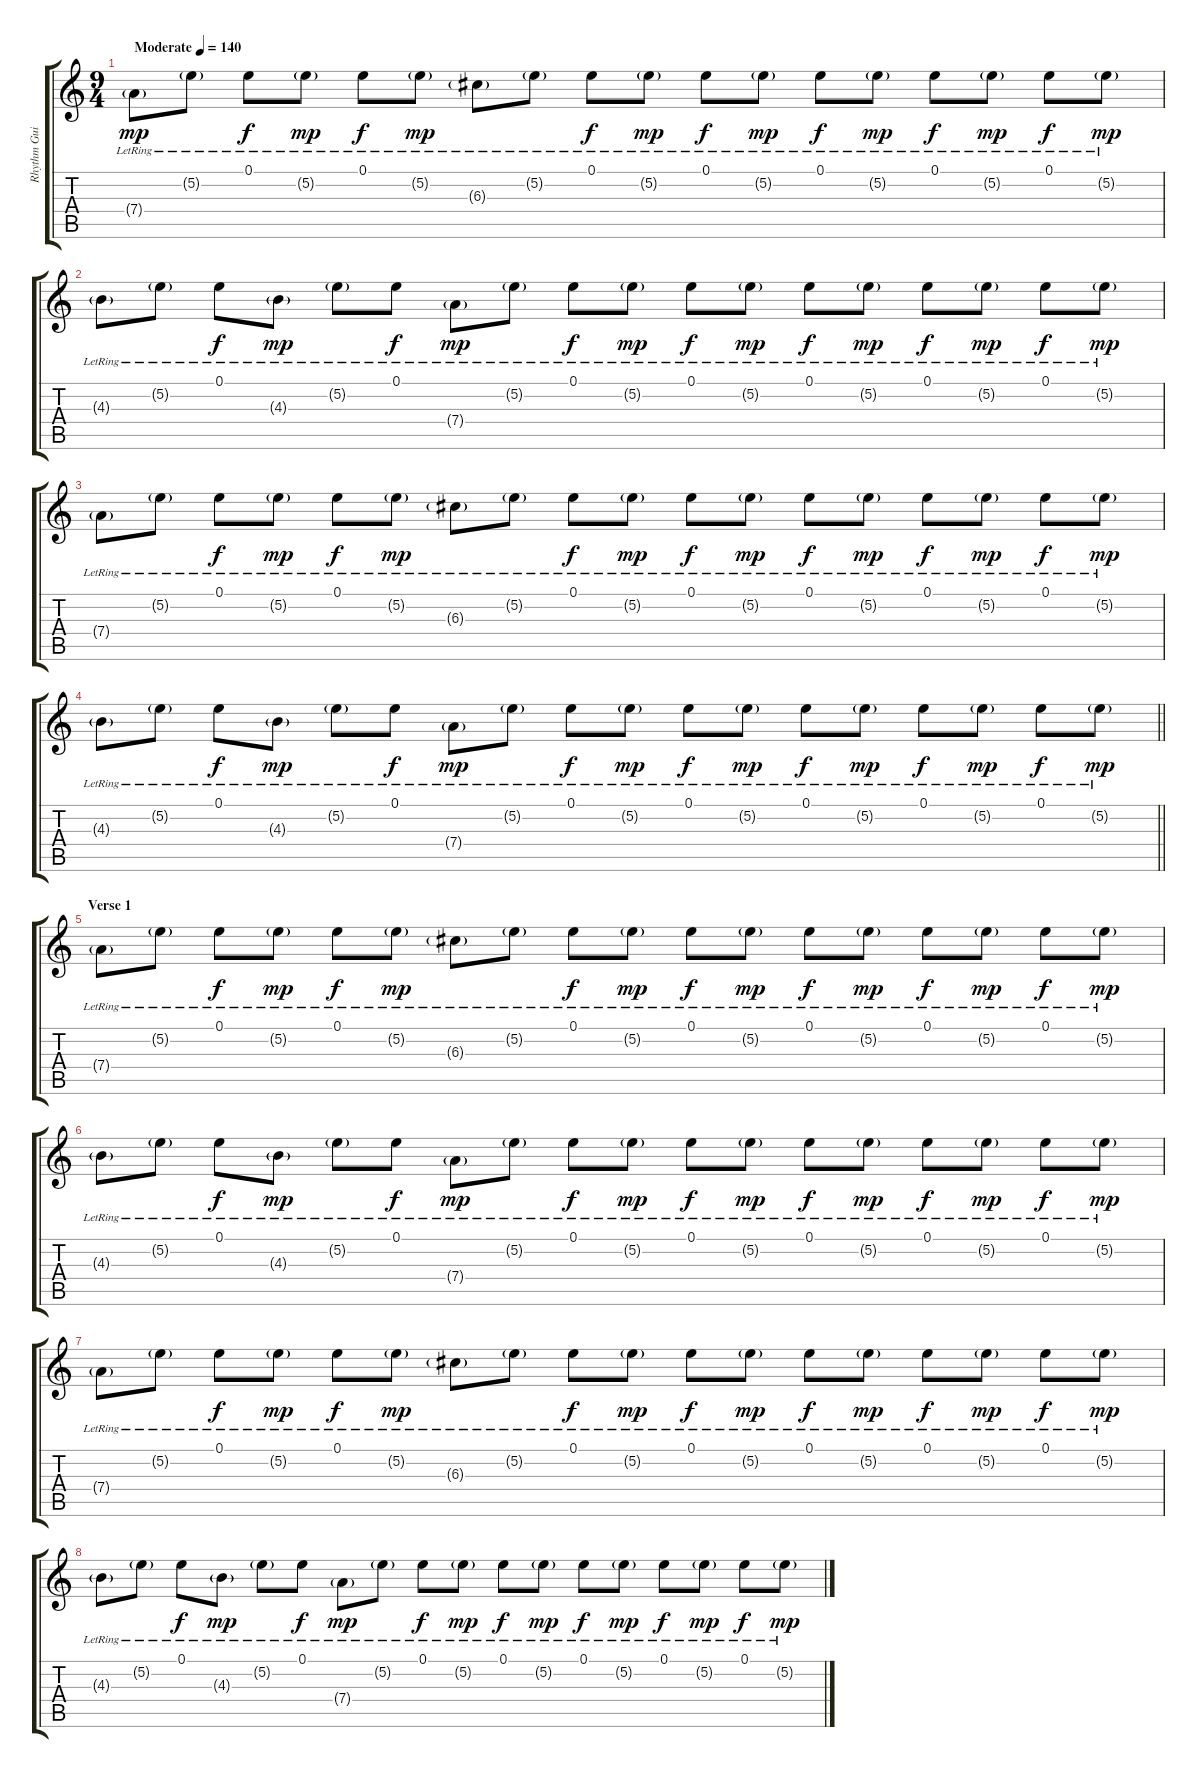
\track ("Rhythm Guitar 1" "Rhythm Gui") {instrument overdrivenguitar}
\staff {score tabs}
\tuning (E4 B3 G3 D3 A2 E2) {hide}
\ts (9 4)
\tempo (140 "Moderate")
\clef g2
\ks c
7.4{g lr}.8{dy mp volume 10 instrument overdrivenguitar} 5.2{g lr}.8 0.1{lr}.8{dy f} 5.2{g lr}.8{dy mp} 0.1{lr}.8{dy f} 5.2{g lr}.8{dy mp} 6.3{g lr}.8 5.2{g lr}.8 0.1{lr}.8{dy f} 5.2{g lr}.8{dy mp} 0.1{lr}.8{dy f} 5.2{g lr}.8{dy mp} 0.1{lr}.8{dy f} 5.2{g lr}.8{dy mp} 0.1{lr}.8{dy f} 5.2{g lr}.8{dy mp} 0.1{lr}.8{dy f} 5.2{g lr}.8{dy mp} |
4.3{g lr}.8 5.2{g lr}.8 0.1{lr}.8{dy f} 4.3{g lr}.8{dy mp} 5.2{g lr}.8 0.1{lr}.8{dy f} 7.4{g lr}.8{dy mp} 5.2{g lr}.8 0.1{lr}.8{dy f} 5.2{g lr}.8{dy mp} 0.1{lr}.8{dy f} 5.2{g lr}.8{dy mp} 0.1{lr}.8{dy f} 5.2{g lr}.8{dy mp} 0.1{lr}.8{dy f} 5.2{g lr}.8{dy mp} 0.1{lr}.8{dy f} 5.2{g lr}.8{dy mp} |
7.4{g lr}.8 5.2{g lr}.8 0.1{lr}.8{dy f} 5.2{g lr}.8{dy mp} 0.1{lr}.8{dy f} 5.2{g lr}.8{dy mp} 6.3{g lr}.8 5.2{g lr}.8 0.1{lr}.8{dy f} 5.2{g lr}.8{dy mp} 0.1{lr}.8{dy f} 5.2{g lr}.8{dy mp} 0.1{lr}.8{dy f} 5.2{g lr}.8{dy mp} 0.1{lr}.8{dy f} 5.2{g lr}.8{dy mp} 0.1{lr}.8{dy f} 5.2{g lr}.8{dy mp} |
\barLineRight lightlight
4.3{g lr}.8 5.2{g lr}.8 0.1{lr}.8{dy f} 4.3{g lr}.8{dy mp} 5.2{g lr}.8 0.1{lr}.8{dy f} 7.4{g lr}.8{dy mp} 5.2{g lr}.8 0.1{lr}.8{dy f} 5.2{g lr}.8{dy mp} 0.1{lr}.8{dy f} 5.2{g lr}.8{dy mp} 0.1{lr}.8{dy f} 5.2{g lr}.8{dy mp} 0.1{lr}.8{dy f} 5.2{g lr}.8{dy mp} 0.1{lr}.8{dy f} 5.2{g lr}.8{dy mp} |
\section ("" "Verse 1")
7.4{g lr}.8 5.2{g lr}.8 0.1{lr}.8{dy f} 5.2{g lr}.8{dy mp} 0.1{lr}.8{dy f} 5.2{g lr}.8{dy mp} 6.3{g lr}.8 5.2{g lr}.8 0.1{lr}.8{dy f} 5.2{g lr}.8{dy mp} 0.1{lr}.8{dy f} 5.2{g lr}.8{dy mp} 0.1{lr}.8{dy f} 5.2{g lr}.8{dy mp} 0.1{lr}.8{dy f} 5.2{g lr}.8{dy mp} 0.1{lr}.8{dy f} 5.2{g lr}.8{dy mp} |
4.3{g lr}.8 5.2{g lr}.8 0.1{lr}.8{dy f} 4.3{g lr}.8{dy mp} 5.2{g lr}.8 0.1{lr}.8{dy f} 7.4{g lr}.8{dy mp} 5.2{g lr}.8 0.1{lr}.8{dy f} 5.2{g lr}.8{dy mp} 0.1{lr}.8{dy f} 5.2{g lr}.8{dy mp} 0.1{lr}.8{dy f} 5.2{g lr}.8{dy mp} 0.1{lr}.8{dy f} 5.2{g lr}.8{dy mp} 0.1{lr}.8{dy f} 5.2{g lr}.8{dy mp} |
7.4{g lr}.8 5.2{g lr}.8 0.1{lr}.8{dy f} 5.2{g lr}.8{dy mp} 0.1{lr}.8{dy f} 5.2{g lr}.8{dy mp} 6.3{g lr}.8 5.2{g lr}.8 0.1{lr}.8{dy f} 5.2{g lr}.8{dy mp} 0.1{lr}.8{dy f} 5.2{g lr}.8{dy mp} 0.1{lr}.8{dy f} 5.2{g lr}.8{dy mp} 0.1{lr}.8{dy f} 5.2{g lr}.8{dy mp} 0.1{lr}.8{dy f} 5.2{g lr}.8{dy mp} |
4.3{g lr}.8 5.2{g lr}.8 0.1{lr}.8{dy f} 4.3{g lr}.8{dy mp} 5.2{g lr}.8 0.1{lr}.8{dy f} 7.4{g lr}.8{dy mp} 5.2{g lr}.8 0.1{lr}.8{dy f} 5.2{g lr}.8{dy mp} 0.1{lr}.8{dy f} 5.2{g lr}.8{dy mp} 0.1{lr}.8{dy f} 5.2{g lr}.8{dy mp} 0.1{lr}.8{dy f} 5.2{g lr}.8{dy mp} 0.1{lr}.8{dy f} 5.2{g lr}.8{dy mp}
